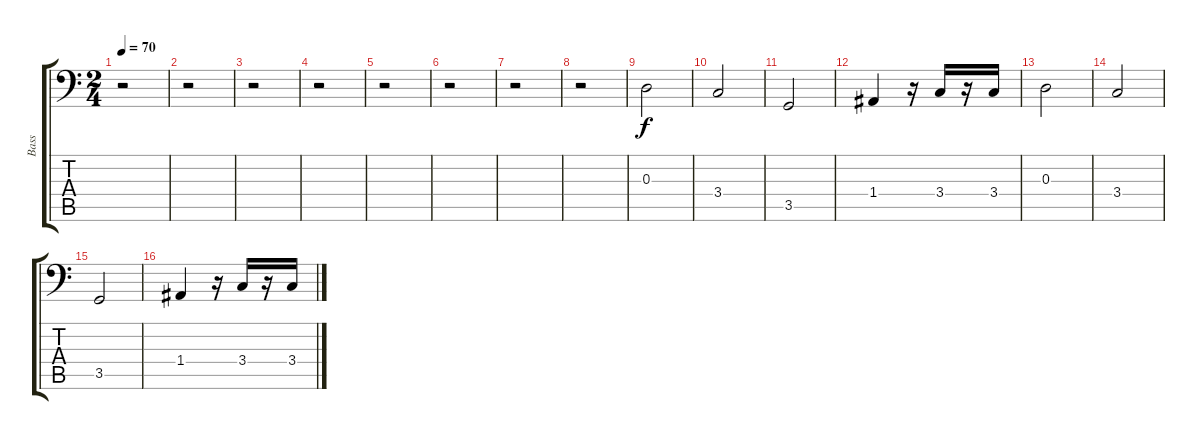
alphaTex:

\track ("Bass" "Bass") {instrument fretlessbass}
\staff {score tabs}
\tuning (C3 G2 D2 A1 E1 B0) {hide}
\ts (2 4)
\tempo 70
\clef f4
\ks c
r.2{dy f} |
r.2 |
r.2 |
r.2 |
r.2 |
r.2 |
r.2 |
r.2 |
0.3.2 |
3.4.2 |
3.5.2 |
1.4.4 r.16 3.4.16 r.16 3.4.16 |
0.3.2 |
3.4.2 |
3.5.2 |
1.4.4 r.16 3.4.16 r.16 3.4.16
